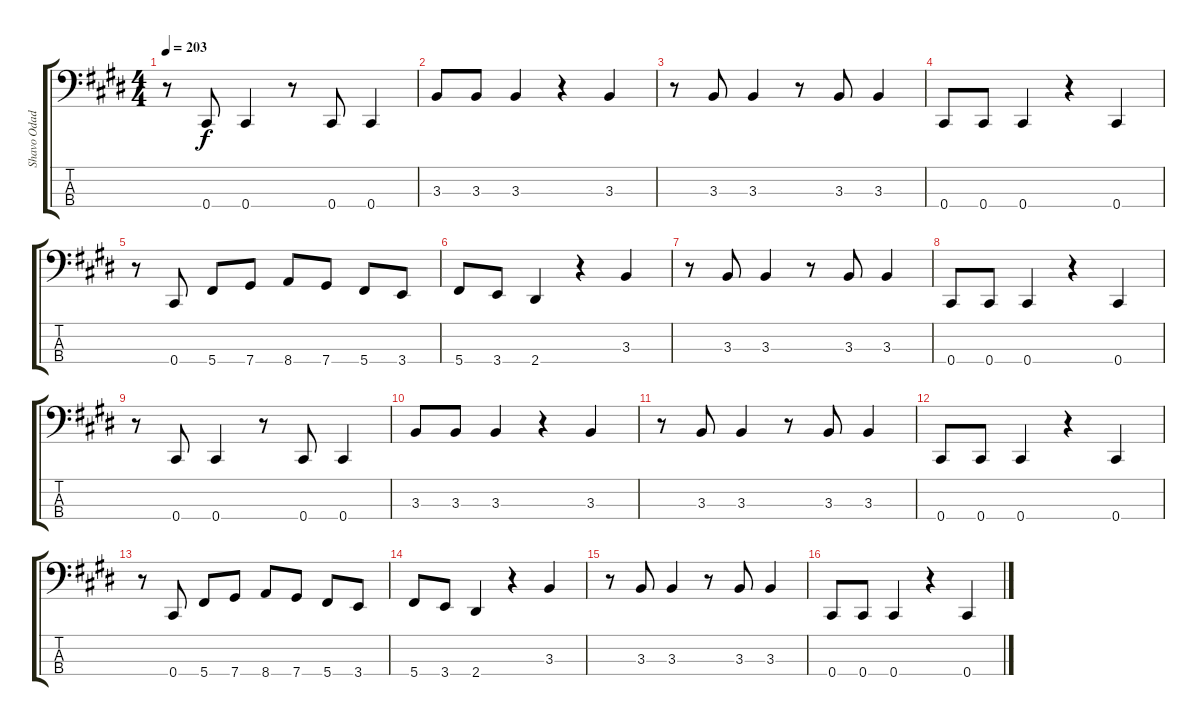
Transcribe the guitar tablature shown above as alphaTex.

\track ("Shavo Odadjian [Bass Guitar]" "Shavo Odad") {instrument electricbassfinger}
\staff {score tabs}
\tuning (Gb2 Db2 Ab1 Db1) {hide}
\ts (4 4)
\tempo 203
\clef f4
\ks c#minor
r.8{dy f} 0.4.8 0.4.4 r.8 0.4.8 0.4.4 |
3.3.8 3.3.8 3.3.4 r.4 3.3.4 |
r.8 3.3.8 3.3.4 r.8 3.3.8 3.3.4 |
0.4.8 0.4.8 0.4.4 r.4 0.4.4 |
r.8 0.4.8 5.4.8 7.4.8 8.4.8 7.4.8 5.4.8 3.4.8 |
5.4.8 3.4.8 2.4.4 r.4 3.3.4 |
r.8 3.3.8 3.3.4 r.8 3.3.8 3.3.4 |
0.4.8 0.4.8 0.4.4 r.4 0.4.4 |
r.8 0.4.8 0.4.4 r.8 0.4.8 0.4.4 |
3.3.8 3.3.8 3.3.4 r.4 3.3.4 |
r.8 3.3.8 3.3.4 r.8 3.3.8 3.3.4 |
0.4.8 0.4.8 0.4.4 r.4 0.4.4 |
r.8 0.4.8 5.4.8 7.4.8 8.4.8 7.4.8 5.4.8 3.4.8 |
5.4.8 3.4.8 2.4.4 r.4 3.3.4 |
r.8 3.3.8 3.3.4 r.8 3.3.8 3.3.4 |
0.4.8 0.4.8 0.4.4 r.4 0.4.4
